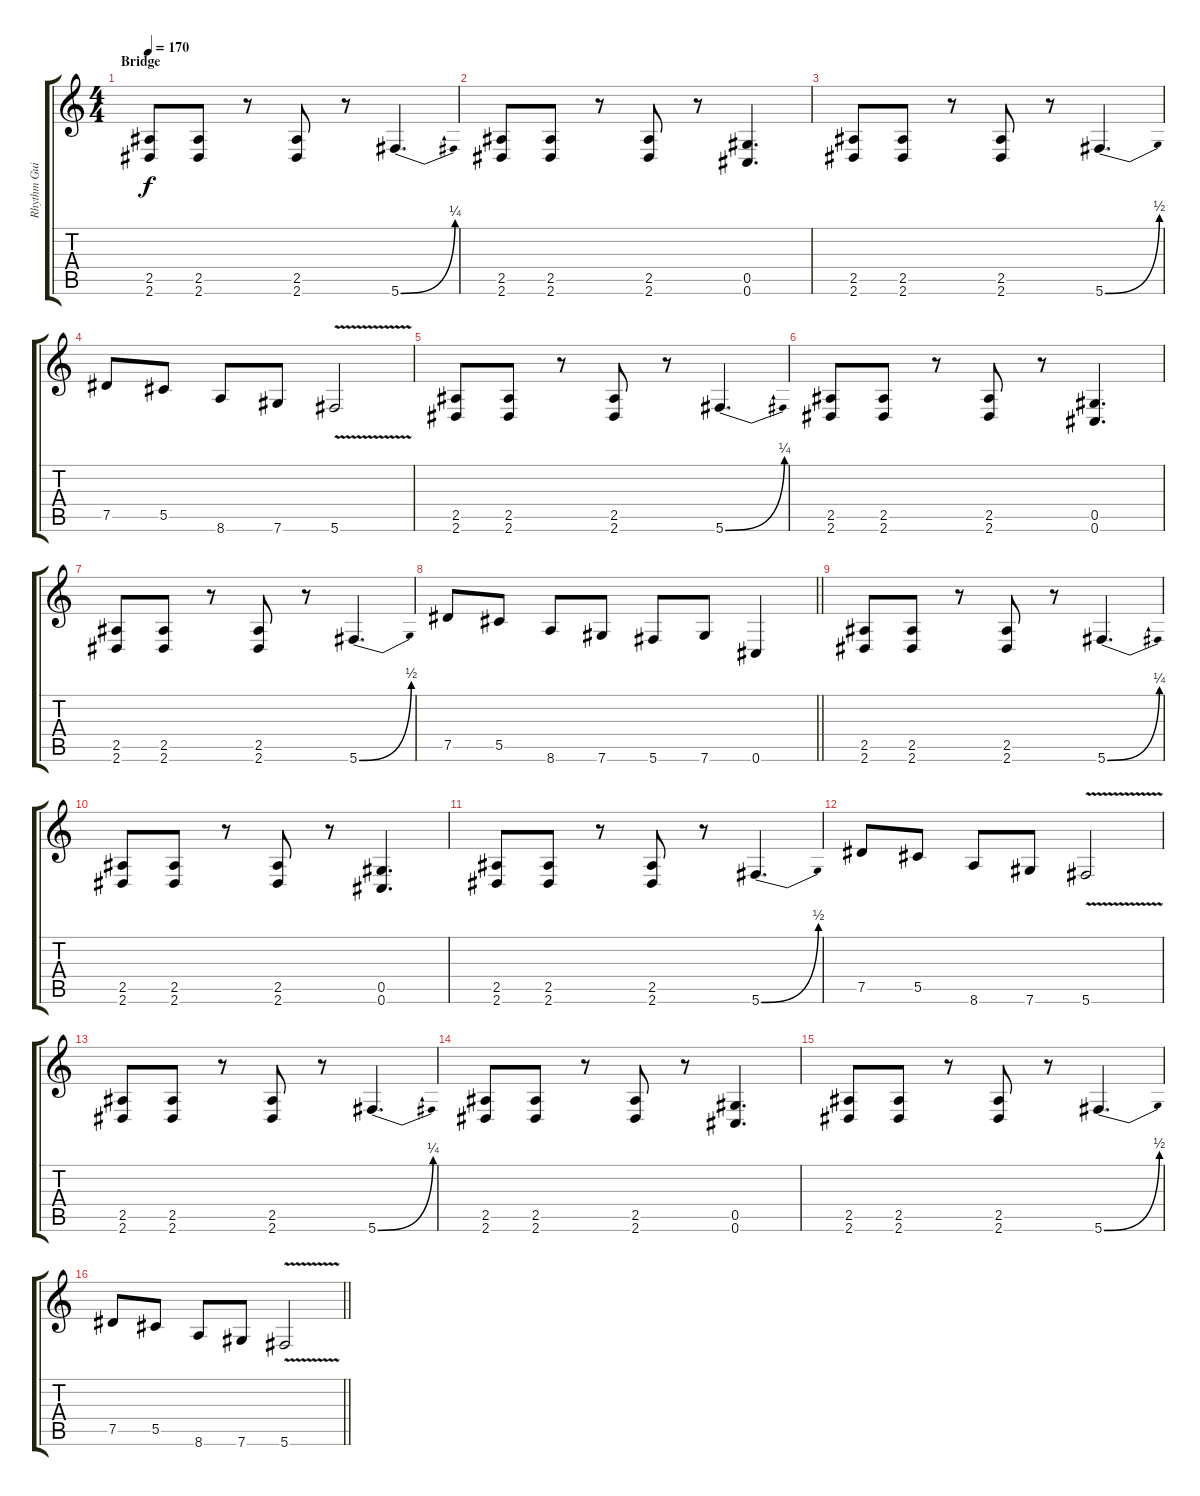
\track ("Rhythm Guitar" "Rhythm Gui") {instrument overdrivenguitar}
\staff {score tabs}
\tuning (Eb4 Bb3 Gb3 Db3 Ab2 Db2) {hide}
\ts (4 4)
\section ("" "Bridge")
\tempo 170
\clef g2
\ks c
(2.5 2.6).8{dy f} (2.5 2.6).8 r.8 (2.5 2.6).8 r.8 5.6{be (bend 0 0 60 1)}.4{d} |
(2.5 2.6).8 (2.5 2.6).8 r.8 (2.5 2.6).8 r.8 (0.5 0.6).4{d} |
(2.5 2.6).8 (2.5 2.6).8 r.8 (2.5 2.6).8 r.8 5.6{be (bend 0 0 60 2)}.4{d} |
7.5.8 5.5.8 8.6.8 7.6.8 5.6{v}.2 |
(2.5 2.6).8 (2.5 2.6).8 r.8 (2.5 2.6).8 r.8 5.6{be (bend 0 0 60 1)}.4{d} |
(2.5 2.6).8 (2.5 2.6).8 r.8 (2.5 2.6).8 r.8 (0.5 0.6).4{d} |
(2.5 2.6).8 (2.5 2.6).8 r.8 (2.5 2.6).8 r.8 5.6{be (bend 0 0 60 2)}.4{d} |
\barLineRight lightlight
7.5.8 5.5.8 8.6.8 7.6.8 5.6.8 7.6.8 0.6.4 |
\section ("" "")
(2.5 2.6).8 (2.5 2.6).8 r.8 (2.5 2.6).8 r.8 5.6{be (bend 0 0 60 1)}.4{d} |
(2.5 2.6).8 (2.5 2.6).8 r.8 (2.5 2.6).8 r.8 (0.5 0.6).4{d} |
(2.5 2.6).8 (2.5 2.6).8 r.8 (2.5 2.6).8 r.8 5.6{be (bend 0 0 60 2)}.4{d} |
7.5.8 5.5.8 8.6.8 7.6.8 5.6{v}.2 |
(2.5 2.6).8 (2.5 2.6).8 r.8 (2.5 2.6).8 r.8 5.6{be (bend 0 0 60 1)}.4{d} |
(2.5 2.6).8 (2.5 2.6).8 r.8 (2.5 2.6).8 r.8 (0.5 0.6).4{d} |
(2.5 2.6).8 (2.5 2.6).8 r.8 (2.5 2.6).8 r.8 5.6{be (bend 0 0 60 2)}.4{d} |
\barLineRight lightlight
7.5.8 5.5.8 8.6.8 7.6.8 5.6{v}.2
